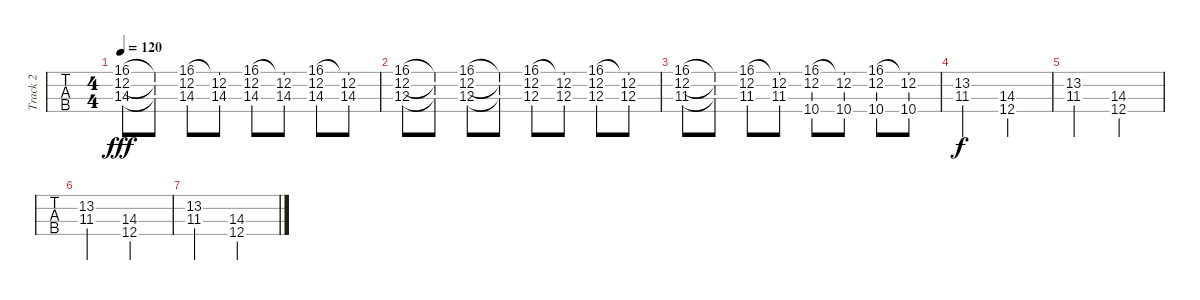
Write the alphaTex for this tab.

\track ("Track 2" "Track 2") {instrument electricbassfinger}
\staff {tabs}
\tuning (G2 D2 A1 E1) {hide}
\ts (4 4)
\tempo 120
\clef f4
\ks c
(16.1 12.2 14.3).8{dy fff} (16.1{t} 12.2{t} 14.3{t}).8 (16.1 12.2 14.3).8 (16.1{t} 12.2 14.3).8 (16.1 12.2 14.3).8 (16.1{t} 12.2 14.3).8 (16.1 12.2 14.3).8 (16.1{t} 12.2 14.3).8 |
(16.1 12.2 12.3).8 (16.1{t} 12.2{t} 12.3{t}).8 (16.1 12.2 12.3).8 (16.1{t} 12.2{t} 12.3{t}).8 (16.1 12.2 12.3).8 (16.1{t} 12.2 12.3).8 (16.1 12.2 12.3).8 (16.1{t} 12.2 12.3).8 |
(16.1 12.2 11.3).8 (16.1{t} 12.2{t} 11.3{t}).8 (16.1 12.2 11.3).8 (16.1{t} 12.2 11.3).8 (16.1 12.2 10.4).8 (16.1{t} 12.2 10.4).8 (16.1 12.2 10.4).8 (16.1{t} 12.2 10.4).8 |
(13.2 11.3).2{dy f} (14.3 12.4).2 |
(13.2 11.3).2 (14.3 12.4).2 |
(13.2 11.3).2 (14.3 12.4).2 |
(13.2 11.3).2 (14.3 12.4).2
